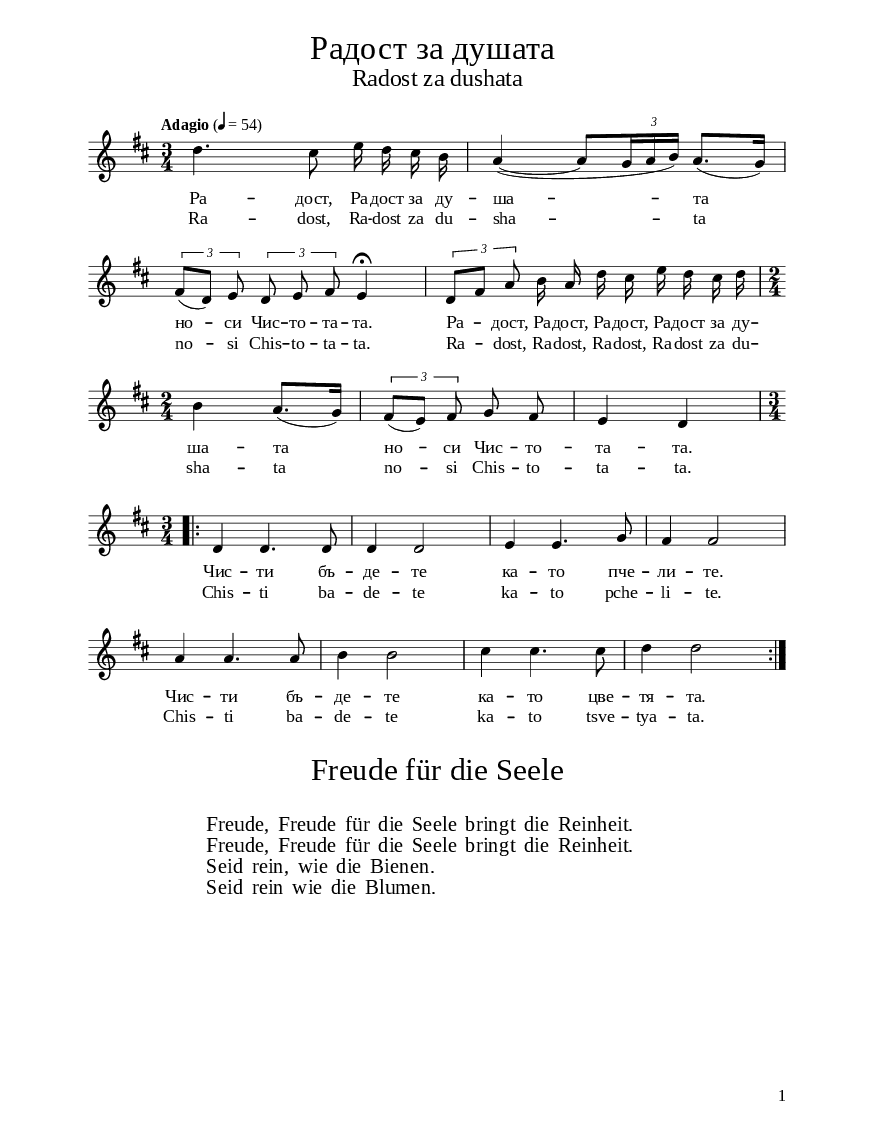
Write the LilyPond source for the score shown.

\version "2.24.0"

% include paper part and global functions
\include "include/globals.ily"

\bookpart {
  \label #'ref155_1
  \tocItem \markup "Радост за душата – Radost za dushata"
  \include "include/bookpart-paper.ily"
  \score {
    \include "include/score-layout.ily"

    \new Voice \absolute {
      \clef treble
      \key d \major
      \time 3/4
      \tempoFunc "Adagio" 4 "54"
      \autoBeamOff
      d''4.  cis''8  e''16  d''16
      cis''16  b'16 | % 2
      a'4 ( ~  a'8 [ \once \omit TupletBracket
      \times 2/3  {
        g'16  a'16  b'16 ) ]
      }
      a'8. ( [  g'16 ) ] \break | % 3

      \times 2/3  {
        fis'8 ( [  d'8 ) ] e'8
      }

      \times 2/3  {
        d'8   e'8  fis'8
      }
      e'4 ^\fermata \noBreak | % 4

      \times 2/3  {
        d'8 [  fis'8 ] a'8
      }
      b'16  a'16  d''16  cis''16
      e''16  d''16  cis''16  d''16
      \break | % 5
      \time 2/4
      b'4  a'8. [(  g'16 )]
      \times 2/3  {
        fis'8 ( [  e'8 ) ] fis'8
      }
      % 6
      g'8  fis'8  e'4  d'4 \time 3/4 \break \repeat
      volta 2 {
        | % 7
        d'4  d'4.  d'8 | % 8
        d'4  d'2 | % 9
        e'4  e'4.  g'8 |
        fis'4  fis'2 \break | % 11
        a'4  a'4.  a'8 | % 12
        b'4  b'2 | % 13
        cis''4  cis''4.  cis''8 | % 14
        d''4  d''2
      }

    }

    \addlyrics {
      Ра -- дост, Ра -- дост за ду -- ша
      --    та  но -- си
      Чис -- то -- та -- та. Ра -- дост,
      Ра -- дост, Ра -- дост, Ра -- дост
      за ду -- ша -- та  но -- си
      Чис -- то -- та -- та. Чис -- ти бъ --
      де -- те ка -- то пче -- ли -- те.
      Чис -- ти бъ -- де -- те ка -- то
      цве -- тя -- та.
    }

    \addlyrics {
      Ra -- dost, Ra -- dost za du -- sha
      --    ta  no -- si
      Chis -- to -- ta -- ta. Ra -- dost,
      Ra -- dost, Ra -- dost, Ra -- dost
      za du -- sha -- ta  no -- si
      Chis -- to -- ta -- ta. Chis -- ti ba --
      de -- te ka -- to pche -- li -- te.
      Chis -- ti ba -- de -- te ka -- to
      tsve -- tya -- ta.
    }
    \header {
      title = \titleFunc "Радост за душата " "Radost za dushata"
    }

    \midi{}

  } % score



  % include foreign translation(s) of the song
  \version "2.20.0"

\markup \fill-line { \fontsize #6 "Freude für die Seele" }
\markup \null
\markup \null
\markup \fontsize #+2.5 {
  \hspace #10
  \override #'(baseline-skip . 2)

  \column {
    \line { " " }

\line { " "Freude, Freude für die Seele bringt die Reinheit. }

\line { " "Freude, Freude für die Seele bringt die Reinheit. }

\line { " "Seid rein, wie die Bienen.}

\line { " "Seid rein wie die Blumen.}

  }
}


} % bookpart
